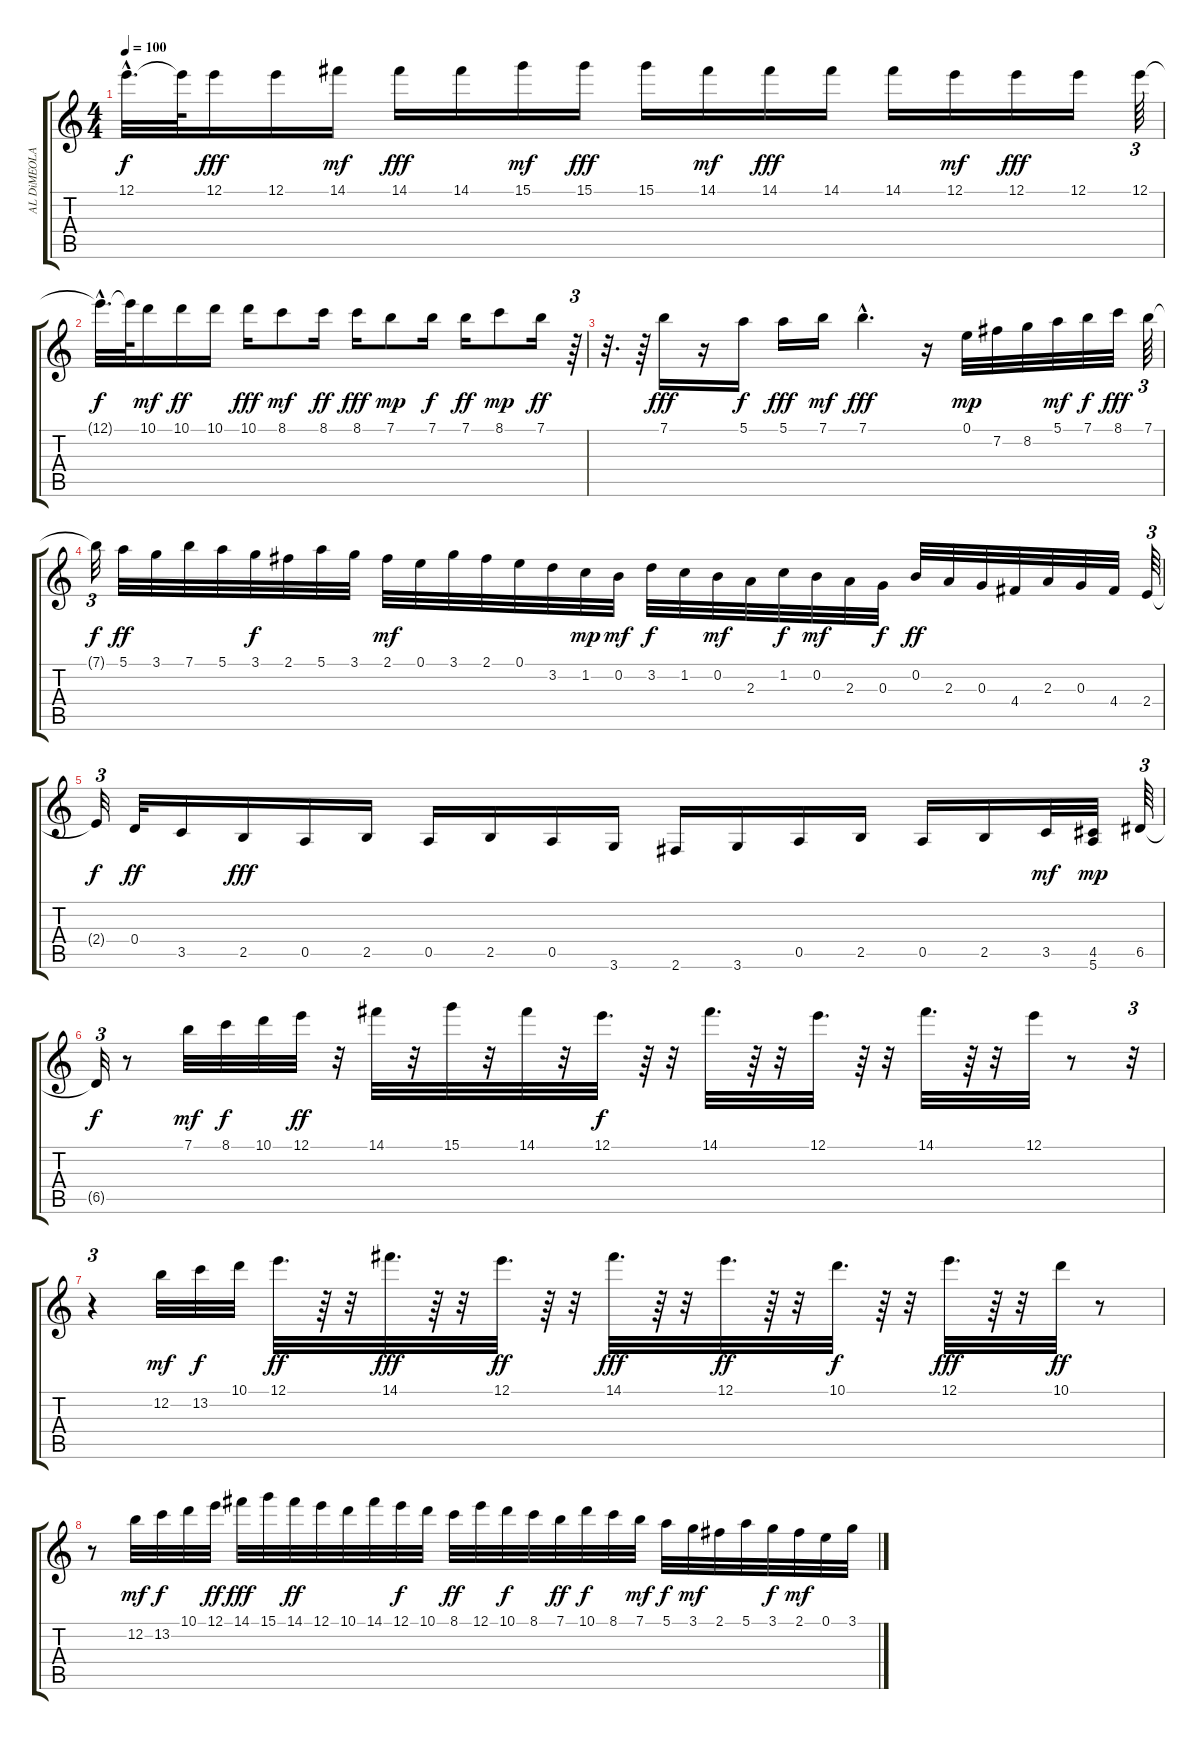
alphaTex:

\track ("AL DiMEOLA" "AL DiMEOLA") {instrument acousticguitarsteel}
\staff {score tabs}
\tuning (E4 B3 G3 D3 A2 E2) {hide}
\ts (4 4)
\tempo 100
\clef g2
\ks c
12.1{hac t}.32{d dy f} 12.1{t}.64 12.1.16{dy fff} 12.1.16 14.1.16{dy mf} 14.1.16{dy fff} 14.1.16 15.1.16{dy mf} 15.1.16{dy fff} 15.1.16 14.1.16{dy mf} 14.1.16{dy fff} 14.1.16 14.1.16 12.1.16{dy mf} 12.1.16{dy fff} 12.1.16 12.1.64{tu (3 2)} |
12.1{hac t}.32{d dy f} 12.1{t}.64 10.1.16{dy mf} 10.1.16{dy ff} 10.1.16 10.1.16{dy fff} 8.1.8{dy mf} 8.1.16{dy ff} 8.1.16{dy fff} 7.1.8{dy mp} 7.1.16{dy f} 7.1.16{dy ff} 8.1.8{dy mp} 7.1.16{dy ff} r.64{tu (3 2)} |
r.32{d} r.64 7.1.16{dy fff} r.16 5.1.16{dy f} 5.1.16{dy fff} 7.1.16{dy mf} 7.1{hac}.4{d dy fff} r.16 0.1.32{dy mp} 7.2.32 8.2.32 5.1.32{dy mf} 7.1.32{dy f} 8.1.32{dy fff} 7.1.64{tu (3 2)} |
7.1{t}.32{tu (3 2) dy f} 5.1.32{dy ff} 3.1.32 7.1.32 5.1.32 3.1.32{dy f} 2.1.32 5.1.32 3.1.32 2.1.32{dy mf} 0.1.32 3.1.32 2.1.32 0.1.32 3.2.32 1.2.32{dy mp} 0.2.32{dy mf} 3.2.32{dy f} 1.2.32 0.2.32{dy mf} 2.3.32 1.2.32{dy f} 0.2.32{dy mf} 2.3.32 0.3.32{dy f} 0.2.32{dy ff} 2.3.32 0.3.32 4.4.32 2.3.32 0.3.32 4.4.32 2.4.64{tu (3 2)} |
2.4{t}.32{tu (3 2) dy f} 0.4.32{dy ff} 3.5.16 2.5.16{dy fff} 0.5.16 2.5.16 0.5.16 2.5.16 0.5.16 3.6.16 2.6.16 3.6.16 0.5.16 2.5.16 0.5.16 2.5.16 3.5.32{dy mf} (4.5 5.6).32{dy mp} 6.5.64{tu (3 2)} |
6.5{t}.32{tu (3 2) dy f} r.8 7.1.32{dy mf} 8.1.32{dy f} 10.1.32 12.1.32{dy ff} r.32 14.1.32 r.32 15.1.32 r.32 14.1.32 r.32 12.1.32{d dy f} r.64 r.32 14.1.32{d} r.64 r.32 12.1.32{d} r.64 r.32 14.1.32{d} r.64 r.32 12.1.32 r.8 r.32{tu (3 2)} |
r.4{tu (3 2)} 12.2.32{dy mf} 13.2.32{dy f} 10.1.32 12.1.32{d dy ff} r.64 r.32 14.1.32{d dy fff} r.64 r.32 12.1.32{d dy ff} r.64 r.32 14.1.32{d dy fff} r.64 r.32 12.1.32{d dy ff} r.64 r.32 10.1.32{d dy f} r.64 r.32 12.1.32{d dy fff} r.64 r.32 10.1.32{dy ff} r.8 |
r.8 12.2.32{dy mf} 13.2.32{dy f} 10.1.32 12.1.32{dy ff} 14.1.32{dy fff} 15.1.32 14.1.32{dy ff} 12.1.32 10.1.32 14.1.32 12.1.32{dy f} 10.1.32 8.1.32{dy ff} 12.1.32 10.1.32{dy f} 8.1.32 7.1.32{dy ff} 10.1.32{dy f} 8.1.32 7.1.32{dy mf} 5.1.32{dy f} 3.1.32{dy mf} 2.1.32 5.1.32 3.1.32{dy f} 2.1.32{dy mf} 0.1.32 3.1.32
